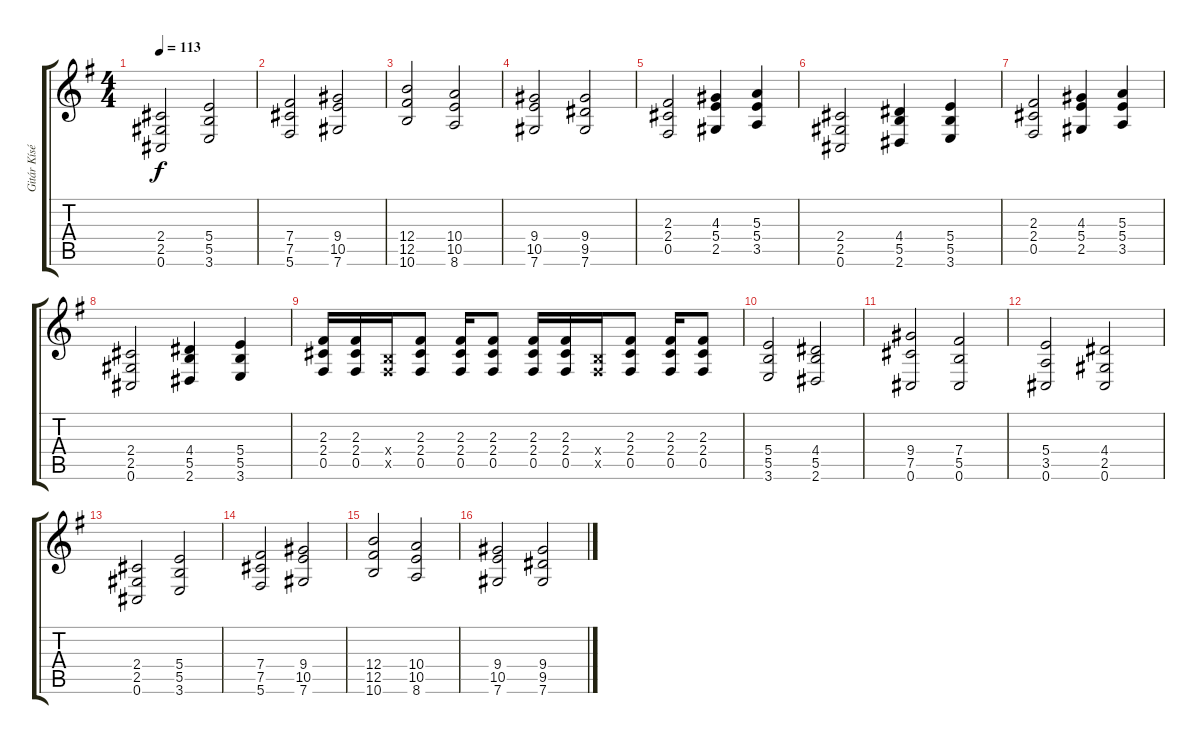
\track ("Gitár Kíséret 1" "Gitár Kísé") {instrument distortionguitar}
\staff {score tabs}
\tuning (Db4 Ab3 E3 B2 Gb2 Db2) {hide}
\ts (4 4)
\tempo 113
\clef g2
\ks g
(2.4 2.5 0.6).2{dy f} (5.4 5.5 3.6).2 |
(7.4 7.5 5.6).2 (9.4 10.5 7.6).2 |
(12.4 12.5 10.6).2 (10.4 10.5 8.6).2 |
(9.4 10.5 7.6).2 (9.4 9.5 7.6).2 |
(2.3 2.4 0.5).2 (4.3 5.4 2.5).4 (5.3 5.4 3.5).4 |
(2.4 2.5 0.6).2 (4.4 5.5 2.6).4 (5.4 5.5 3.6).4 |
(2.3 2.4 0.5).2 (4.3 5.4 2.5).4 (5.3 5.4 3.5).4 |
(2.4 2.5 0.6).2 (4.4 5.5 2.6).4 (5.4 5.5 3.6).4 |
(2.3 2.4 0.5).16 (2.3 2.4 0.5).16 (0.4{x} 0.5{x}).16 (2.3 2.4 0.5).8 (2.3 2.4 0.5).16 (2.3 2.4 0.5).8 (2.3 2.4 0.5).16 (2.3 2.4 0.5).16 (0.4{x} 0.5{x}).16 (2.3 2.4 0.5).8 (2.3 2.4 0.5).16 (2.3 2.4 0.5).8 |
(5.4 5.5 3.6).2 (4.4 5.5 2.6).2 |
(9.4 7.5 0.6).2 (7.4 5.5 0.6).2 |
(5.4 3.5 0.6).2 (4.4 2.5 0.6).2 |
(2.4 2.5 0.6).2 (5.4 5.5 3.6).2 |
(7.4 7.5 5.6).2 (9.4 10.5 7.6).2 |
(12.4 12.5 10.6).2 (10.4 10.5 8.6).2 |
(9.4 10.5 7.6).2 (9.4 9.5 7.6).2
